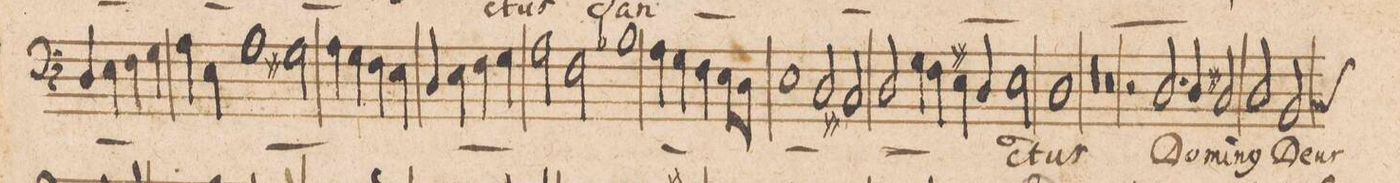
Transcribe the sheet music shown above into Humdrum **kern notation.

**kern	**text
*I"BASSVS.	*
*clefF4	*
*k[]	*
*met(C|)	*
*M2/1	*
4D/	.
4E\	.
4F\	.
4G\	.
=21-	=21-
4A\	.
4E\	.
1A	.
2G#X\	.
=22-	=22-
4A\	.
4Gny\	.
4F\	.
4E\	.
4D/	.
4E\	.
4F\	.
4G\	.
=23-	=23-
2A\	.
2F\	.
1B-X	.
=24-	=24-
4A\	.
4G\	.
4F\	.
8E\L	.
8D\J	.
1E	.
=25-	=25-
2D/	.
2C#X/	.
2D/	.
4G\	.
4F\	.
=26-	=26-
4En\	.
4D/	.
2En\	.
1D	-ctus
=27-	=27-
00r	.
=28-	=28-
=29-	=29-
0r	.
=30-	=30-
2r	.
2.D/	Do-
4D/	-mi-
2C#X/	-n(us)
=31-	=31-
2D/	De-
2BB/	-us
*-	*-
